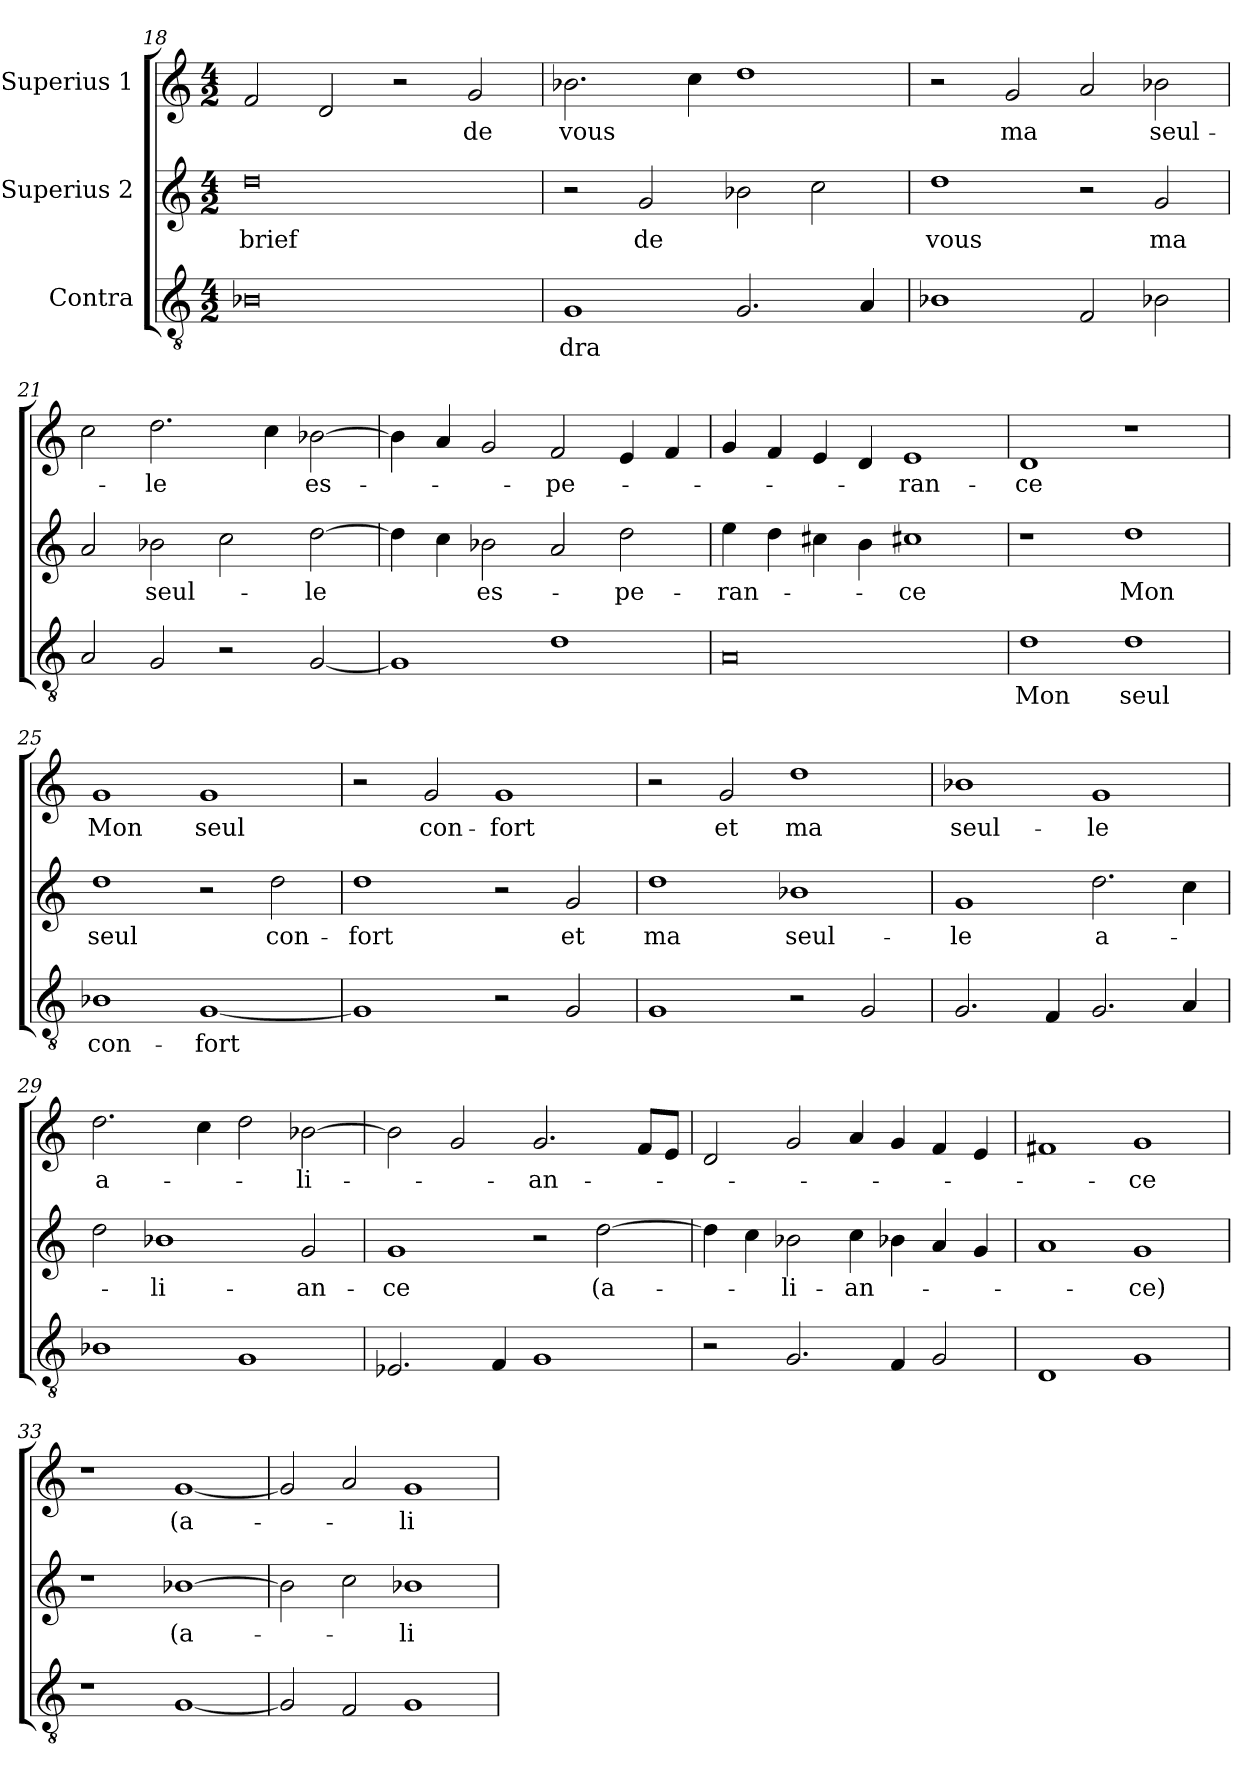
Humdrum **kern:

**kern	**text	**kern	**text	**kern	**text
*part3	*part3	*part2	*part2	*part1	*part1
*staff3	*staff3	*staff2	*staff2	*staff1	*staff1
*I"Contra	*	*I"Superius 2	*	*I"Superius 1	*
*clefGv2	*	*clefG2	*	*clefG2	*
*M4/2	*	*M4/2	*	*M4/2	*
=18	=18	=18	=18	=18	=18
0B-X	.	0dd	-brief	2f	.
.	.	.	.	2d	.
.	.	.	.	2r	.
.	.	.	.	2g	-de
=19	=19	=19	=19	=19	=19
1G	-dra	2r	.	2.b-X	-vous
.	.	2g	-de	.	.
.	.	.	.	4cc	.
2.G	.	2b-X	.	1dd	.
.	.	2cc	.	.	.
4A	.	.	.	.	.
=20	=20	=20	=20	=20	=20
1B-X	.	1dd	-vous	2r	.
.	.	.	.	2g	-ma
2F	.	2r	.	2a	.
2B-X	.	2g	-ma	2b-X	seul-
=21	=21	=21	=21	=21	=21
2A	.	2a	.	2cc	.
2G	.	2b-X	seul-	2.dd	-le
2r	.	2cc	.	.	.
.	.	.	.	4cc	.
[2G	.	[2dd	-le	[2b-X	es-
=22	=22	=22	=22	=22	=22
1G]	.	4dd]	.	4b-]	.
.	.	4cc	.	4a	.
.	.	2b-X	es-	2g	.
1d	.	2a	.	2f	-pe-
.	.	2dd	-pe-	4e	.
.	.	.	.	4f	.
=23	=23	=23	=23	=23	=23
0A	.	4ee	-ran-	4g	.
.	.	4dd	.	4f	.
.	.	4cc#X	.	4e	.
.	.	4b	.	4d	.
.	.	1cc#X	-ce	1e	-ran-
=24	=24	=24	=24	=24	=24
1d	-Mon	1r	.	1d	-ce
1d	-seul	1dd	-Mon	1r	.
=25	=25	=25	=25	=25	=25
1B-X	con-	1dd	-seul	1g	-Mon
[1G	-fort	2r	.	1g	-seul
.	.	2dd	con-	.	.
=26	=26	=26	=26	=26	=26
1G]	.	1dd	-fort	2r	.
.	.	.	.	2g	con-
2r	.	2r	.	1g	-fort
2G	.	2g	-et	.	.
=27	=27	=27	=27	=27	=27
1G	.	1dd	-ma	2r	.
.	.	.	.	2g	-et
2r	.	1b-X	seul-	1dd	-ma
2G	.	.	.	.	.
=28	=28	=28	=28	=28	=28
2.G	.	1g	-le	1b-X	seul-
4F	.	.	.	.	.
2.G	.	2.dd	a-	1g	-le
4A	.	4cc	.	.	.
=29	=29	=29	=29	=29	=29
1B-X	.	2dd	.	2.dd	a-
.	.	1b-X	-li-	.	.
.	.	.	.	4cc	.
1G	.	.	.	2dd	.
.	.	2g	-an-	[2b-X	-li-
=30	=30	=30	=30	=30	=30
2.E-X	.	1g	-ce	2b-]	.
.	.	.	.	2g	.
4F	.	.	.	.	.
1G	.	2r	.	2.g	-an-
.	.	[2dd	(a-	.	.
.	.	.	.	8f/L	.
.	.	.	.	8e/J	.
=31	=31	=31	=31	=31	=31
2r	.	4dd]	.	2d	.
.	.	4cc	.	.	.
2.G	.	2b-X	-li-	2g	.
.	.	4cc	-an-	4a	.
4F	.	4b-X	.	4g	.
2G	.	4a	.	4f	.
.	.	4g	.	4e	.
=32	=32	=32	=32	=32	=32
1D	.	1a	.	1f#X	.
1G	.	1g	-ce)	1g	-ce
=33	=33	=33	=33	=33	=33
1r	.	1r	.	1r	.
[1G	.	[1b-X	(a-	[1g	(a-
=34	=34	=34	=34	=34	=34
2G]	.	2b-]	.	2g]	.
2F	.	2cc	.	2a	.
1G	.	1b-X	-li-	1g	-li-
=	=	=	=	=	=
*-	*-	*-	*-	*-	*-
